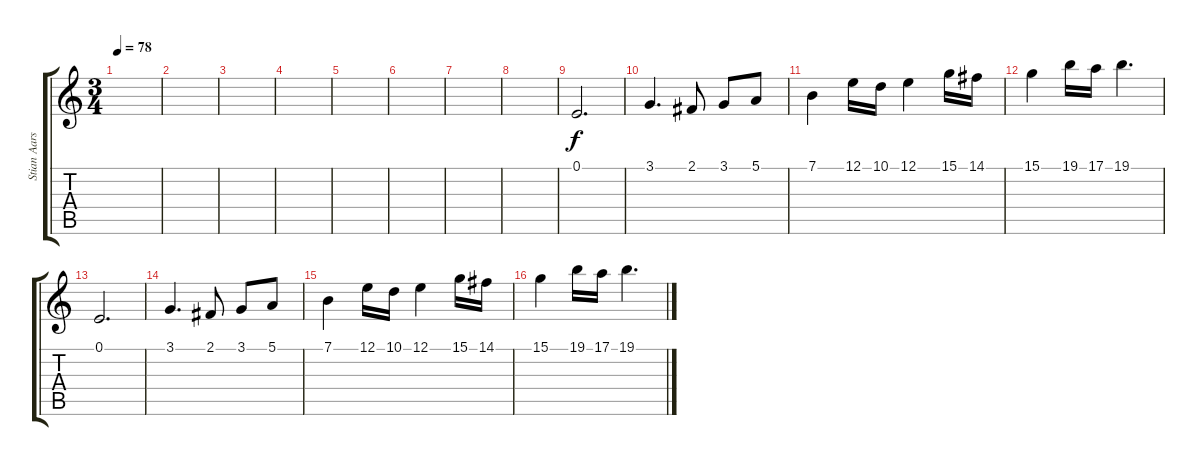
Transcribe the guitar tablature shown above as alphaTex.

\track ("Stian Aarstad I" "Stian Aars") {instrument brightacousticpiano}
\staff {score tabs}
\tuning (E4 B3 G3 D3 A2 E2) {hide}
\ts (3 4)
\tempo 78
\clef g2
\ks c
|
|
|
|
|
|
|
|
\section ("" "")
0.1.2{d} |
3.1.4{d} 2.1.8 3.1.8 5.1.8 |
7.1.4 12.1.16 10.1.16 12.1.4 15.1.16 14.1.16 |
15.1.4 19.1.16 17.1.16 19.1.4{d} |
0.1.2{d} |
3.1.4{d} 2.1.8 3.1.8 5.1.8 |
7.1.4 12.1.16 10.1.16 12.1.4 15.1.16 14.1.16 |
15.1.4 19.1.16 17.1.16 19.1.4{d}
